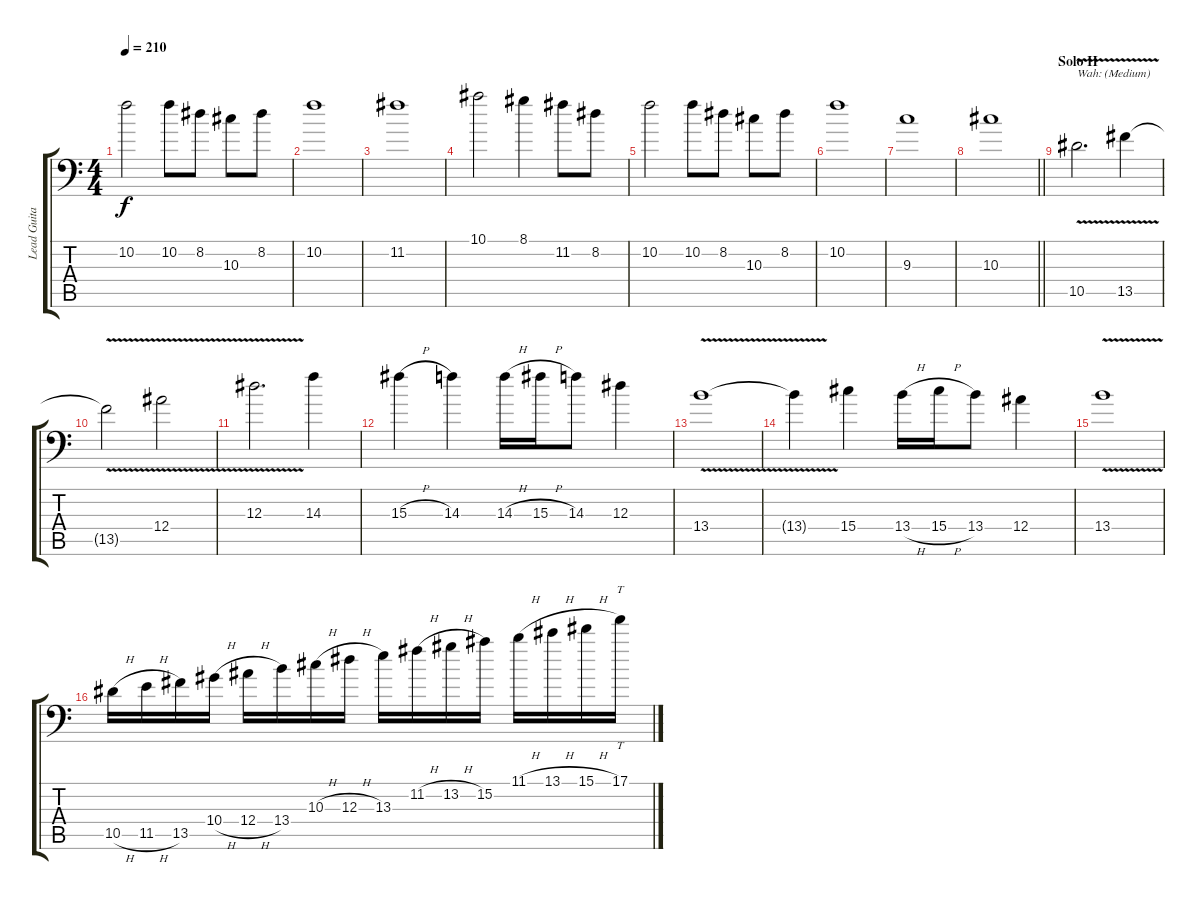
\track ("Lead Guitar I" "Lead Guita") {instrument overdrivenguitar}
\staff {score tabs}
\tuning (C4 G3 Eb3 Bb2 F2 Bb1) {hide}
\ts (4 4)
\tempo 210
\clef f4
\ks c
10.2.2{dy f} 10.2.8 8.2.8 10.3.8 8.2.8 |
10.2.1 |
11.2.1 |
10.1.2 8.1.4 11.2.8 8.2.8 |
10.2.2 10.2.8 8.2.8 10.3.8 8.2.8 |
10.2.1 |
9.3.1 |
\barLineRight lightlight
10.3.1 |
\section ("" "Solo II")
10.5{v}.2{d txt "Wah: (Medium)" balance 8} 13.5{v}.4 |
13.5{t}.2 12.4{v}.2 |
12.3{v}.2{d} 14.3.4 |
15.3{h}.4 14.3.4 14.3{h}.16 15.3{h}.16 14.3.8 12.3.4 |
13.4{v}.1 |
13.4{t}.4 15.4.4 13.4{h}.16 15.4{h}.16 13.4.8 12.4.4 |
13.4{v}.1 |
10.5{h}.16 11.5{h}.16 13.5.16 10.4{h}.16 12.4{h}.16 13.4.16 10.3{h}.16 12.3{h}.16 13.3.16 11.2{h}.16 13.2{h}.16 15.2.16 11.1{h}.16 13.1{h}.16 15.1{h}.16 17.1.16{tt}
